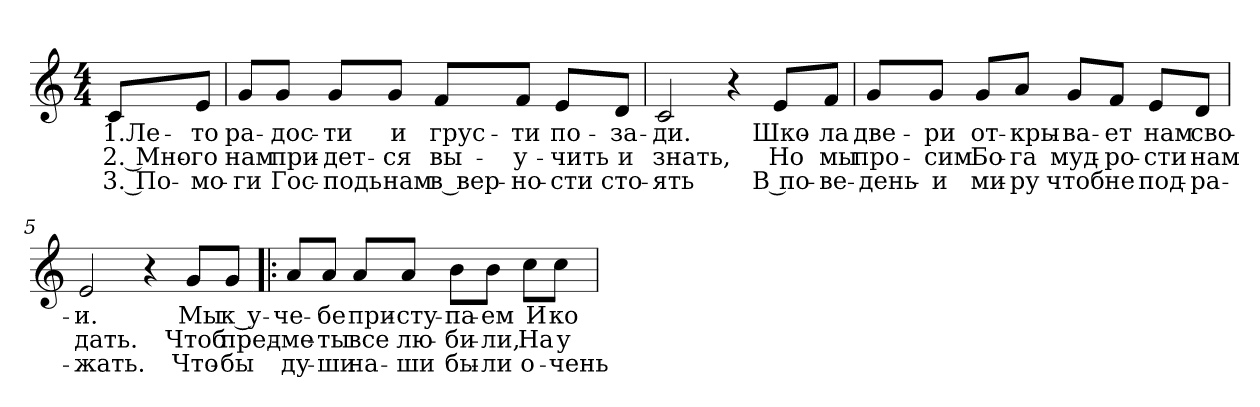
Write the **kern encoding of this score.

**kern	**text	**text	**text
*part1	*part1	*part1	*part1
*staff1	*staff1	*staff1	*staff1
!!LO:PB:g=z
*clefG2	*	*	*
*k[]	*	*	*
*C:	*	*	*
*M4/4	*	*	*
=1	=1	=1	=1
!	!LO:LY:b:color=#000000	!LO:LY:b:color=#000000	!LO:LY:b:color=#000000
8ci/L	1.Ле-	2. Мно-	3. По-
!	!LO:LY:b:color=#000000	!LO:LY:b:color=#000000	!LO:LY:b:color=#000000
8ei/J	-то	-го	-мо-
=2	=2	=2	=2
!	!LO:LY:b:color=#000000	!LO:LY:b:color=#000000	!LO:LY:b:color=#000000
8gi/L	ра-	нам	-ги
!	!LO:LY:b:color=#000000	!LO:LY:b:color=#000000	!LO:LY:b:color=#000000
8gi/J	-дос-	при-	Гос-
!	!LO:LY:b:color=#000000	!LO:LY:b:color=#000000	!LO:LY:b:color=#000000
8gi/L	-ти	-дет-	-подь
!	!LO:LY:b:color=#000000	!LO:LY:b:color=#000000	!LO:LY:b:color=#000000
8gi/J	и	-ся	нам
!	!LO:LY:b:color=#000000	!LO:LY:b:color=#000000	!LO:LY:b:color=#000000
8fi/L	грус-	вы-	в вер-
!	!LO:LY:b:color=#000000	!LO:LY:b:color=#000000	!LO:LY:b:color=#000000
8fi/J	-ти	-у-	-но-
!	!LO:LY:b:color=#000000	!LO:LY:b:color=#000000	!LO:LY:b:color=#000000
8ei/L	по-	-чить	-сти
!	!LO:LY:b:color=#000000	!LO:LY:b:color=#000000	!LO:LY:b:color=#000000
8di/J	-за-	и	сто-
=3	=3	=3	=3
!	!LO:LY:b:color=#000000	!LO:LY:b:color=#000000	!LO:LY:b:color=#000000
2ci/	-ди.	знать,	-ять
4r	.	.	.
!	!LO:LY:b:color=#000000	!LO:LY:b:color=#000000	!LO:LY:b:color=#000000
8ei/L	Шко-	Но	В по-
!	!LO:LY:b:color=#000000	!LO:LY:b:color=#000000	!LO:LY:b:color=#000000
8fi/J	-ла	мы	-ве-
=4	=4	=4	=4
!	!LO:LY:b:color=#000000	!LO:LY:b:color=#000000	!LO:LY:b:color=#000000
8gi/L	две-	про-	-день-
!	!LO:LY:b:color=#000000	!LO:LY:b:color=#000000	!LO:LY:b:color=#000000
8gi/J	-ри	-сим	-и
!	!LO:LY:b:color=#000000	!LO:LY:b:color=#000000	!LO:LY:b:color=#000000
8gi/L	от-	Бо-	ми-
!	!LO:LY:b:color=#000000	!LO:LY:b:color=#000000	!LO:LY:b:color=#000000
8ai/J	-кры-	-га	-ру
!	!LO:LY:b:color=#000000	!LO:LY:b:color=#000000	!LO:LY:b:color=#000000
8gi/L	-ва-	муд-	чтоб
!	!LO:LY:b:color=#000000	!LO:LY:b:color=#000000	!LO:LY:b:color=#000000
8fi/J	-ет	-ро-	не
!	!LO:LY:b:color=#000000	!LO:LY:b:color=#000000	!LO:LY:b:color=#000000
8ei/L	нам	-сти	под-
!	!LO:LY:b:color=#000000	!LO:LY:b:color=#000000	!LO:LY:b:color=#000000
8di/J	сво-	нам	-ра-
!!LO:LB:g=z
=5	=5	=5	=5
!	!LO:LY:b:color=#000000	!LO:LY:b:color=#000000	!LO:LY:b:color=#000000
2ei/	-и.	дать.	-жать.
4r	.	.	.
!	!LO:LY:b:color=#000000	!LO:LY:b:color=#000000	!LO:LY:b:color=#000000
8gi/L	Мы	Чтоб	Что-
!	!LO:LY:b:color=#000000	!LO:LY:b:color=#000000	!LO:LY:b:color=#000000
8gi/J	к у-	пред-	-бы
=6!|:	=6!|:	=6!|:	=6!|:
!	!LO:LY:b:color=#000000	!LO:LY:b:color=#000000	!LO:LY:b:color=#000000
8ai/L	-че-	-ме-	ду-
!	!LO:LY:b:color=#000000	!LO:LY:b:color=#000000	!LO:LY:b:color=#000000
8ai/J	-бе	-ты	-ши
!	!LO:LY:b:color=#000000	!LO:LY:b:color=#000000	!LO:LY:b:color=#000000
8ai/L	при-	все	на-
!	!LO:LY:b:color=#000000	!LO:LY:b:color=#000000	!LO:LY:b:color=#000000
8ai/J	-сту-	лю-	-ши
!	!LO:LY:b:color=#000000	!LO:LY:b:color=#000000	!LO:LY:b:color=#000000
8bi\L	-па-	-би-	бы-
!	!LO:LY:b:color=#000000	!LO:LY:b:color=#000000	!LO:LY:b:color=#000000
8bi\J	-ем	-ли,	-ли
!	!LO:LY:b:color=#000000	!LO:LY:b:color=#000000	!LO:LY:b:color=#000000
8cci\L	И	На	о-
!	!LO:LY:b:color=#000000	!LO:LY:b:color=#000000	!LO:LY:b:color=#000000
8cci\J	ко-	у-	-чень
=	=	=	=
*-	*-	*-	*-
